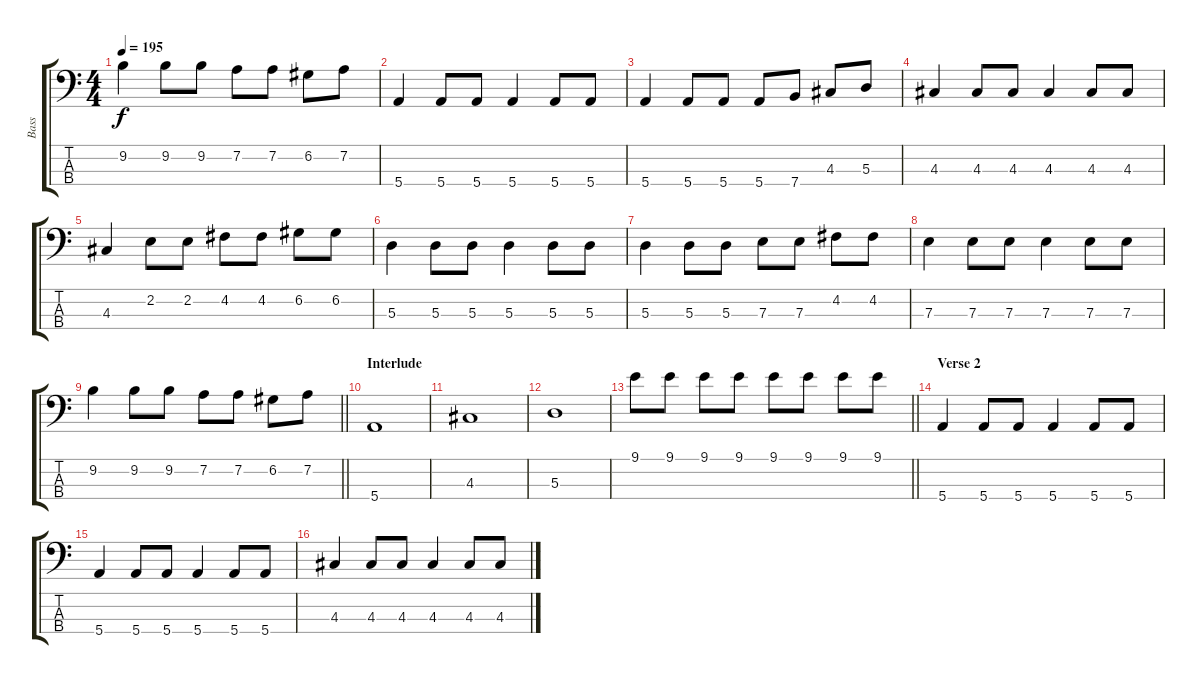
\track ("Bass" "Bass") {instrument electricbasspick}
\staff {score tabs}
\tuning (G2 D2 A1 E1) {hide}
\ts (4 4)
\tempo 195
\clef f4
\ks c
9.2.4{dy f} 9.2.8 9.2.8 7.2.8 7.2.8 6.2.8 7.2.8 |
5.4.4 5.4.8 5.4.8 5.4.4 5.4.8 5.4.8 |
5.4.4 5.4.8 5.4.8 5.4.8 7.4.8 4.3.8 5.3.8 |
4.3.4 4.3.8 4.3.8 4.3.4 4.3.8 4.3.8 |
4.3.4 2.2.8 2.2.8 4.2.8 4.2.8 6.2.8 6.2.8 |
5.3.4 5.3.8 5.3.8 5.3.4 5.3.8 5.3.8 |
5.3.4 5.3.8 5.3.8 7.3.8 7.3.8 4.2.8 4.2.8 |
7.3.4 7.3.8 7.3.8 7.3.4 7.3.8 7.3.8 |
\barLineRight lightlight
9.2.4 9.2.8 9.2.8 7.2.8 7.2.8 6.2.8 7.2.8 |
\section ("" "Interlude")
5.4.1 |
4.3.1 |
5.3.1 |
\barLineRight lightlight
9.1.8 9.1.8 9.1.8 9.1.8 9.1.8 9.1.8 9.1.8 9.1.8 |
\section ("" "Verse 2")
5.4.4 5.4.8 5.4.8 5.4.4 5.4.8 5.4.8 |
5.4.4 5.4.8 5.4.8 5.4.4 5.4.8 5.4.8 |
4.3.4 4.3.8 4.3.8 4.3.4 4.3.8 4.3.8
